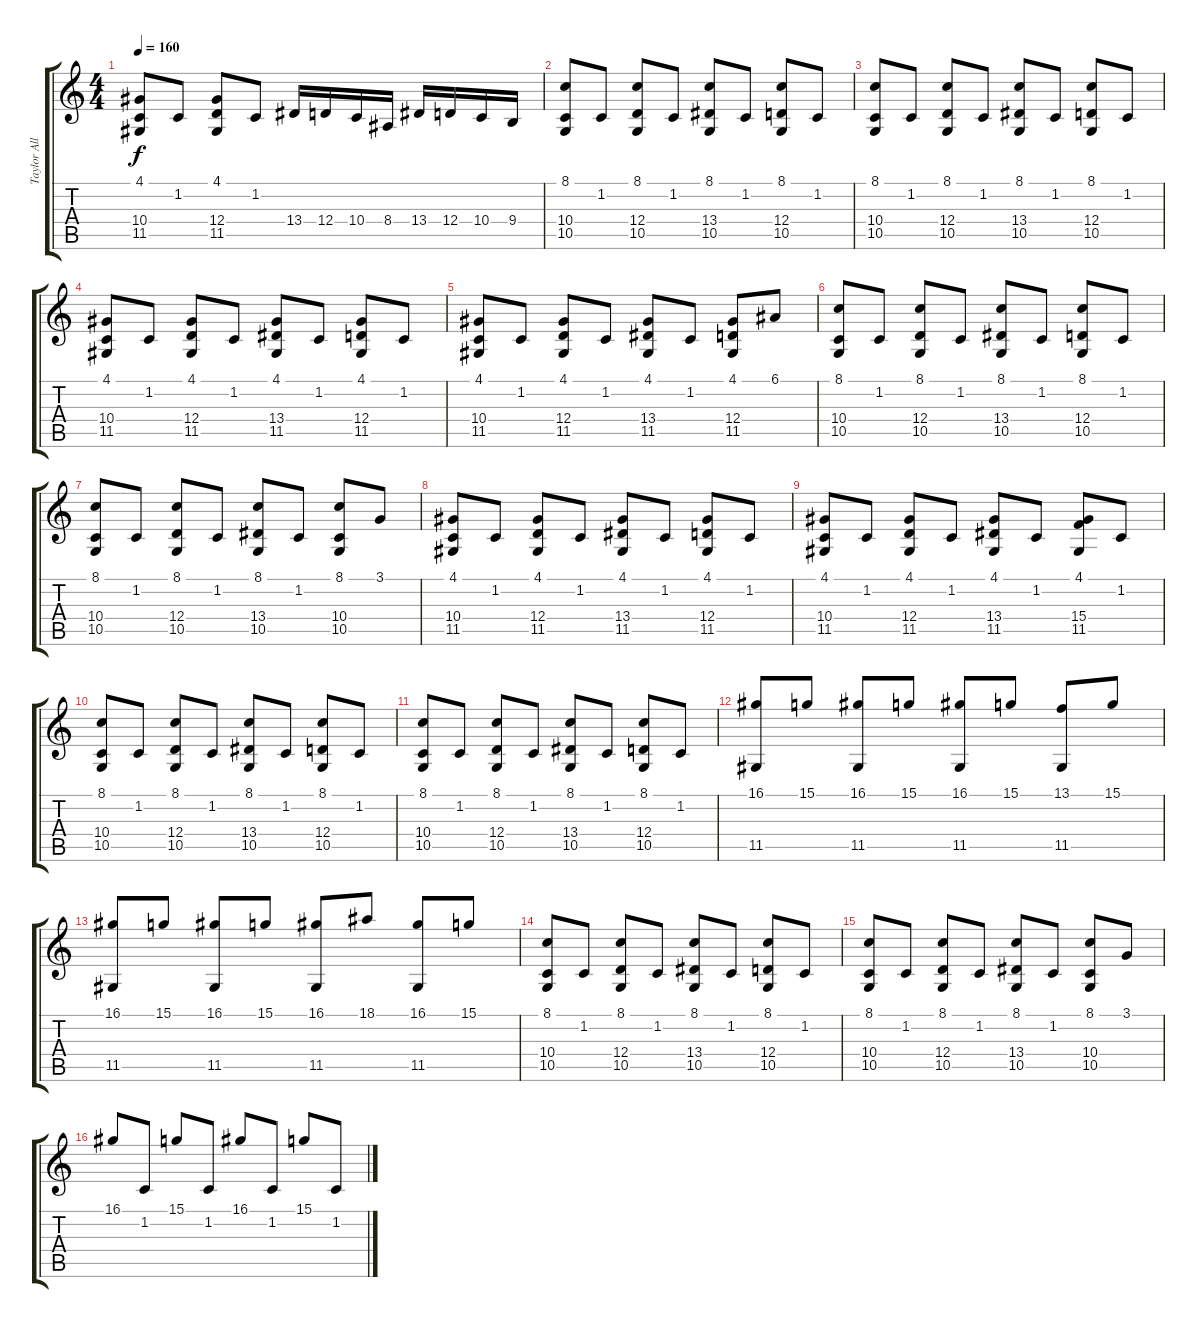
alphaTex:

\track ("Taylor Allen" "Taylor All") {instrument pad1newage}
\staff {score tabs}
\tuning (E4 B3 G3 D3 A2 E2) {hide}
\ts (4 4)
\tempo 160
\clef g2
\ks c
(4.1 10.4 11.5).8{dy f} 1.2.8 (4.1 12.4 11.5).8 1.2.8 13.4.16 12.4.16 10.4.16 8.4.16 13.4.16 12.4.16 10.4.16 9.4.16 |
(8.1 10.4 10.5).8{volume 14} 1.2.8 (8.1 12.4 10.5).8 1.2.8 (8.1 13.4 10.5).8 1.2.8 (8.1 12.4 10.5).8 1.2.8 |
(8.1 10.4 10.5).8 1.2.8 (8.1 12.4 10.5).8 1.2.8 (8.1 13.4 10.5).8 1.2.8 (8.1 12.4 10.5).8 1.2.8 |
(4.1 10.4 11.5).8 1.2.8 (4.1 12.4 11.5).8 1.2.8 (4.1 13.4 11.5).8 1.2.8 (4.1 12.4 11.5).8 1.2.8 |
(4.1 10.4 11.5).8 1.2.8 (4.1 12.4 11.5).8 1.2.8 (4.1 13.4 11.5).8 1.2.8 (4.1 12.4 11.5).8 6.1.8 |
(8.1 10.4 10.5).8 1.2.8 (8.1 12.4 10.5).8 1.2.8 (8.1 13.4 10.5).8 1.2.8 (8.1 12.4 10.5).8 1.2.8 |
(8.1 10.4 10.5).8 1.2.8 (8.1 12.4 10.5).8 1.2.8 (8.1 13.4 10.5).8 1.2.8 (8.1 10.4 10.5).8 3.1.8 |
(4.1 10.4 11.5).8 1.2.8 (4.1 12.4 11.5).8 1.2.8 (4.1 13.4 11.5).8 1.2.8 (4.1 12.4 11.5).8 1.2.8 |
(4.1 10.4 11.5).8 1.2.8 (4.1 12.4 11.5).8 1.2.8 (4.1 13.4 11.5).8 1.2.8 (4.1 15.4 11.5).8 1.2.8 |
(8.1 10.4 10.5).8 1.2.8 (8.1 12.4 10.5).8 1.2.8 (8.1 13.4 10.5).8 1.2.8 (8.1 12.4 10.5).8 1.2.8 |
(8.1 10.4 10.5).8 1.2.8 (8.1 12.4 10.5).8 1.2.8 (8.1 13.4 10.5).8 1.2.8 (8.1 12.4 10.5).8 1.2.8 |
(16.1 11.5).8 15.1.8 (16.1 11.5).8 15.1.8 (16.1 11.5).8 15.1.8 (13.1 11.5).8 15.1.8 |
(16.1 11.5).8 15.1.8 (16.1 11.5).8 15.1.8 (16.1 11.5).8 18.1.8 (16.1 11.5).8 15.1.8 |
(8.1 10.4 10.5).8 1.2.8 (8.1 12.4 10.5).8 1.2.8 (8.1 13.4 10.5).8 1.2.8 (8.1 12.4 10.5).8 1.2.8 |
(8.1 10.4 10.5).8 1.2.8 (8.1 12.4 10.5).8 1.2.8 (8.1 13.4 10.5).8 1.2.8 (8.1 10.4 10.5).8 3.1.8 |
16.1.8 1.2.8 15.1.8 1.2.8 16.1.8 1.2.8 15.1.8 1.2.8
